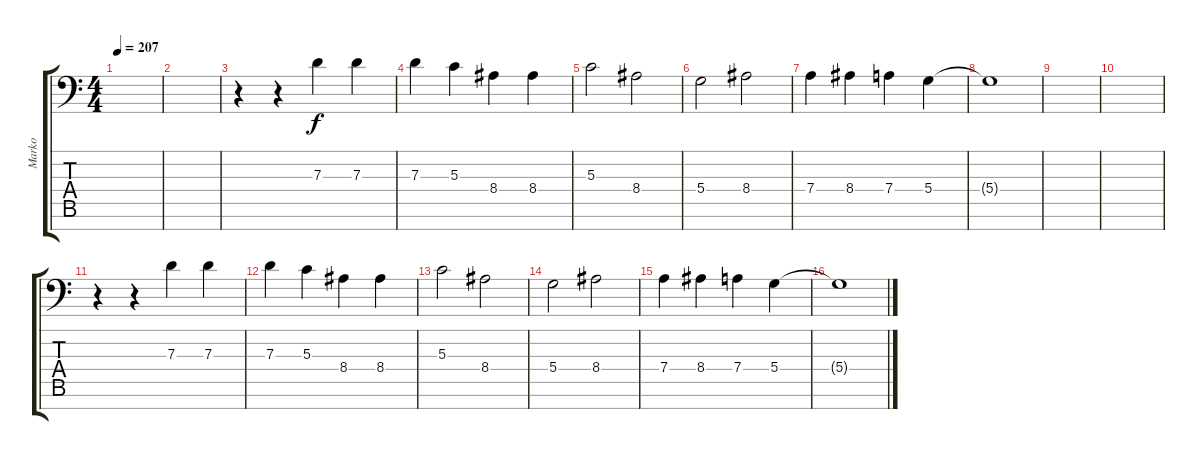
\track ("Marko" "Marko") {instrument cello}
\staff {score tabs}
\tuning (E4 B3 G3 D3 A2 E2 C-1) {hide}
\ts (4 4)
\tempo 207
\clef f4
\ks c
|
|
r.4 r.4 7.3.4 7.3.4 |
7.3.4 5.3.4 8.4.4 8.4.4 |
5.3.2 8.4.2 |
5.4.2 8.4.2 |
7.4.4 8.4.4 7.4.4 5.4.4 |
5.4{t}.1 |
|
|
r.4 r.4 7.3.4 7.3.4 |
7.3.4 5.3.4 8.4.4 8.4.4 |
5.3.2 8.4.2 |
5.4.2 8.4.2 |
7.4.4 8.4.4 7.4.4 5.4.4 |
5.4{t}.1
